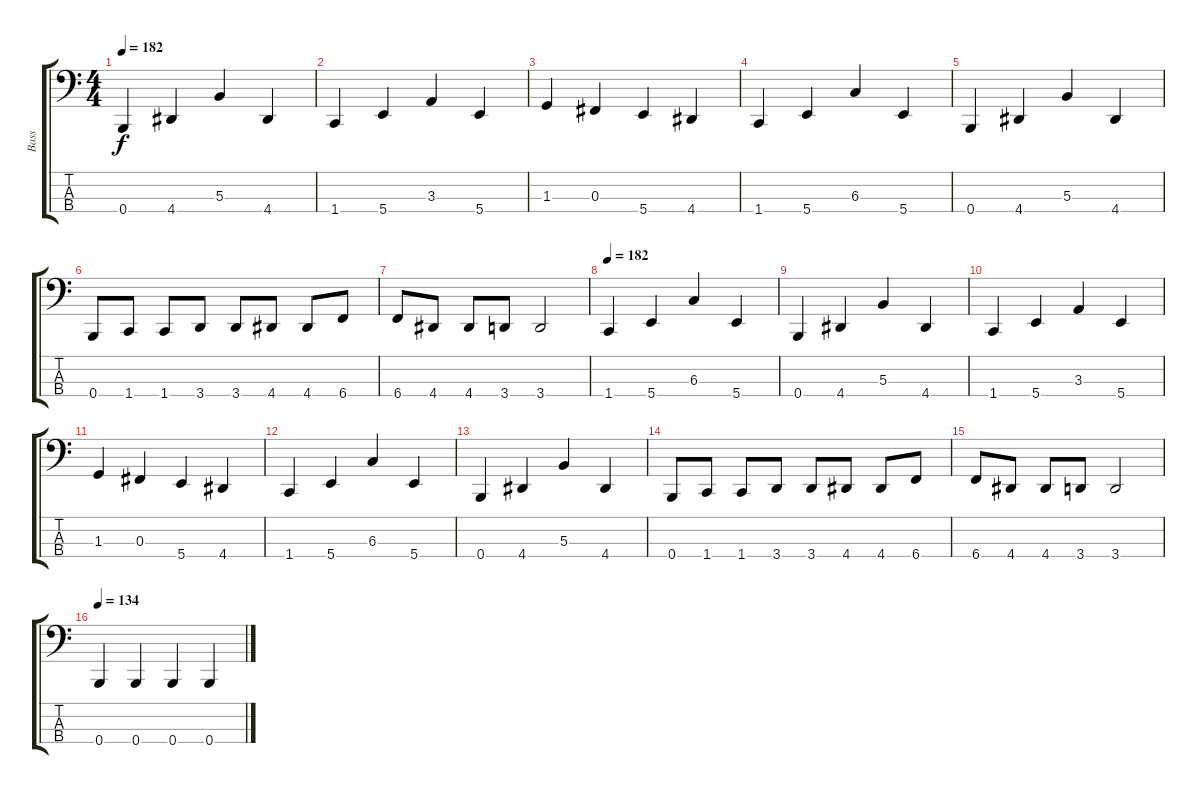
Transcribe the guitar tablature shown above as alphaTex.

\track ("Bass" "Bass") {instrument electricbasspick}
\staff {score tabs}
\tuning (E2 B1 Gb1 B0) {hide}
\ts (4 4)
\tempo 182
\clef f4
\ks c
0.4.4{dy f} 4.4.4 5.3.4 4.4.4 |
1.4.4 5.4.4 3.3.4 5.4.4 |
1.3.4 0.3.4 5.4.4 4.4.4 |
1.4.4 5.4.4 6.3.4 5.4.4 |
0.4.4 4.4.4 5.3.4 4.4.4 |
0.4.8 1.4.8 1.4.8 3.4.8 3.4.8 4.4.8 4.4.8 6.4.8 |
6.4.8 4.4.8 4.4.8 3.4.8 3.4.2 |
\tempo 182
1.4.4 5.4.4 6.3.4 5.4.4 |
0.4.4 4.4.4 5.3.4 4.4.4 |
1.4.4 5.4.4 3.3.4 5.4.4 |
1.3.4 0.3.4 5.4.4 4.4.4 |
1.4.4 5.4.4 6.3.4 5.4.4 |
0.4.4 4.4.4 5.3.4 4.4.4 |
0.4.8 1.4.8 1.4.8 3.4.8 3.4.8 4.4.8 4.4.8 6.4.8 |
6.4.8 4.4.8 4.4.8 3.4.8 3.4.2 |
\section ("" "")
\tempo 134
0.4.4 0.4.4 0.4.4 0.4.4
